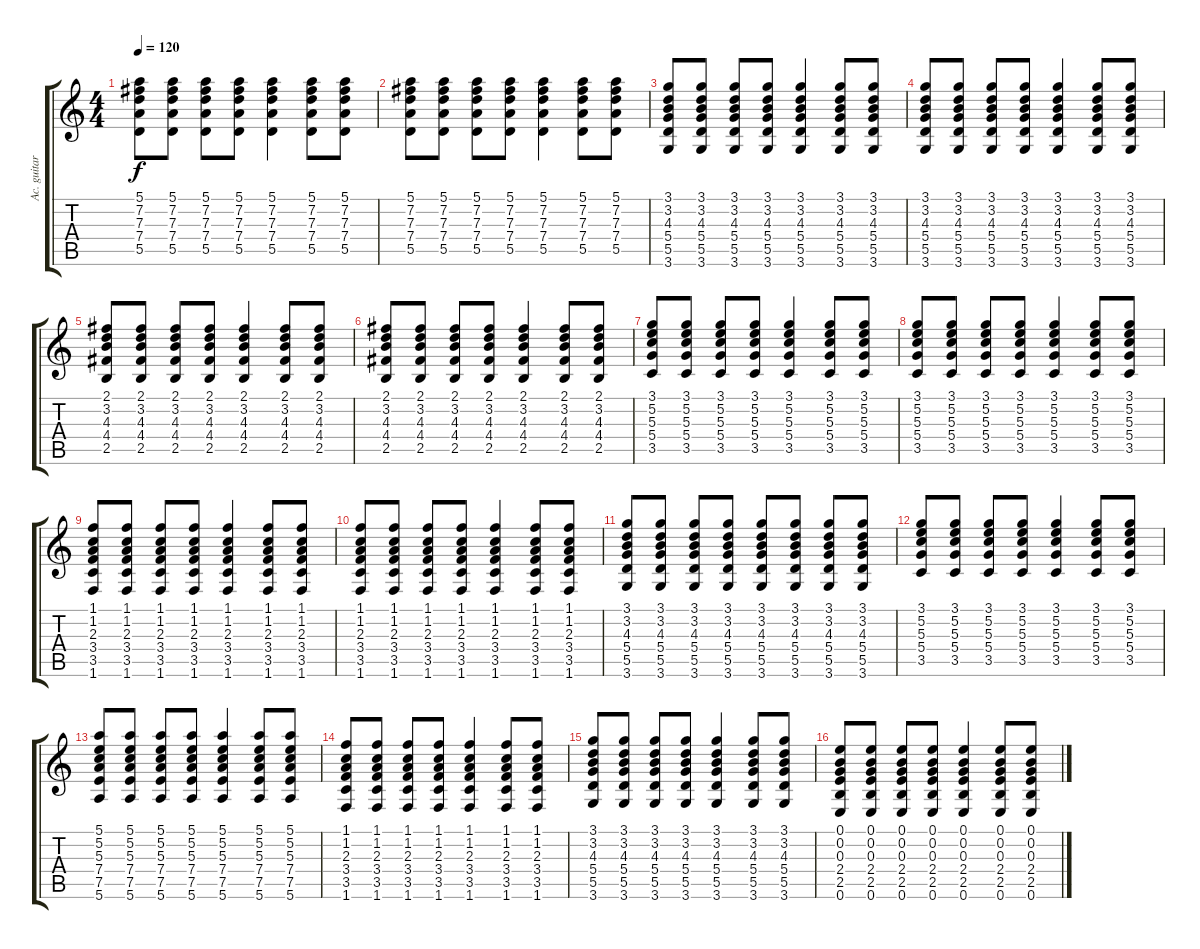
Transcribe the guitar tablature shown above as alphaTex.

\track ("Ac. guitar" "Ac. guitar") {instrument acousticguitarsteel}
\staff {score tabs}
\tuning (E4 B3 G3 D3 A2 E2) {hide}
\ts (4 4)
\tempo 120
\clef g2
\ks c
(5.1 7.2 7.3 7.4 5.5).8{dy f} (5.1 7.2 7.3 7.4 5.5).8 (5.1 7.2 7.3 7.4 5.5).8 (5.1 7.2 7.3 7.4 5.5).8 (5.1 7.2 7.3 7.4 5.5).4 (5.1 7.2 7.3 7.4 5.5).8 (5.1 7.2 7.3 7.4 5.5).8 |
(5.1 7.2 7.3 7.4 5.5).8 (5.1 7.2 7.3 7.4 5.5).8 (5.1 7.2 7.3 7.4 5.5).8 (5.1 7.2 7.3 7.4 5.5).8 (5.1 7.2 7.3 7.4 5.5).4 (5.1 7.2 7.3 7.4 5.5).8 (5.1 7.2 7.3 7.4 5.5).8 |
(3.1 3.2 4.3 5.4 5.5 3.6).8 (3.1 3.2 4.3 5.4 5.5 3.6).8 (3.1 3.2 4.3 5.4 5.5 3.6).8 (3.1 3.2 4.3 5.4 5.5 3.6).8 (3.1 3.2 4.3 5.4 5.5 3.6).4 (3.1 3.2 4.3 5.4 5.5 3.6).8 (3.1 3.2 4.3 5.4 5.5 3.6).8 |
(3.1 3.2 4.3 5.4 5.5 3.6).8 (3.1 3.2 4.3 5.4 5.5 3.6).8 (3.1 3.2 4.3 5.4 5.5 3.6).8 (3.1 3.2 4.3 5.4 5.5 3.6).8 (3.1 3.2 4.3 5.4 5.5 3.6).4 (3.1 3.2 4.3 5.4 5.5 3.6).8 (3.1 3.2 4.3 5.4 5.5 3.6).8 |
(2.1 3.2 4.3 4.4 2.5).8 (2.1 3.2 4.3 4.4 2.5).8 (2.1 3.2 4.3 4.4 2.5).8 (2.1 3.2 4.3 4.4 2.5).8 (2.1 3.2 4.3 4.4 2.5).4 (2.1 3.2 4.3 4.4 2.5).8 (2.1 3.2 4.3 4.4 2.5).8 |
(2.1 3.2 4.3 4.4 2.5).8 (2.1 3.2 4.3 4.4 2.5).8 (2.1 3.2 4.3 4.4 2.5).8 (2.1 3.2 4.3 4.4 2.5).8 (2.1 3.2 4.3 4.4 2.5).4 (2.1 3.2 4.3 4.4 2.5).8 (2.1 3.2 4.3 4.4 2.5).8 |
(3.1 5.2 5.3 5.4 3.5).8 (3.1 5.2 5.3 5.4 3.5).8 (3.1 5.2 5.3 5.4 3.5).8 (3.1 5.2 5.3 5.4 3.5).8 (3.1 5.2 5.3 5.4 3.5).4 (3.1 5.2 5.3 5.4 3.5).8 (3.1 5.2 5.3 5.4 3.5).8 |
(3.1 5.2 5.3 5.4 3.5).8 (3.1 5.2 5.3 5.4 3.5).8 (3.1 5.2 5.3 5.4 3.5).8 (3.1 5.2 5.3 5.4 3.5).8 (3.1 5.2 5.3 5.4 3.5).4 (3.1 5.2 5.3 5.4 3.5).8 (3.1 5.2 5.3 5.4 3.5).8 |
(1.1 1.2 2.3 3.4 3.5 1.6).8 (1.1 1.2 2.3 3.4 3.5 1.6).8 (1.1 1.2 2.3 3.4 3.5 1.6).8 (1.1 1.2 2.3 3.4 3.5 1.6).8 (1.1 1.2 2.3 3.4 3.5 1.6).4 (1.1 1.2 2.3 3.4 3.5 1.6).8 (1.1 1.2 2.3 3.4 3.5 1.6).8 |
(1.1 1.2 2.3 3.4 3.5 1.6).8 (1.1 1.2 2.3 3.4 3.5 1.6).8 (1.1 1.2 2.3 3.4 3.5 1.6).8 (1.1 1.2 2.3 3.4 3.5 1.6).8 (1.1 1.2 2.3 3.4 3.5 1.6).4 (1.1 1.2 2.3 3.4 3.5 1.6).8 (1.1 1.2 2.3 3.4 3.5 1.6).8 |
(3.1 3.2 4.3 5.4 5.5 3.6).8 (3.1 3.2 4.3 5.4 5.5 3.6).8 (3.1 3.2 4.3 5.4 5.5 3.6).8 (3.1 3.2 4.3 5.4 5.5 3.6).8 (3.1 3.2 4.3 5.4 5.5 3.6).8 (3.1 3.2 4.3 5.4 5.5 3.6).8 (3.1 3.2 4.3 5.4 5.5 3.6).8 (3.1 3.2 4.3 5.4 5.5 3.6).8 |
(3.1 5.2 5.3 5.4 3.5).8 (3.1 5.2 5.3 5.4 3.5).8 (3.1 5.2 5.3 5.4 3.5).8 (3.1 5.2 5.3 5.4 3.5).8 (3.1 5.2 5.3 5.4 3.5).4 (3.1 5.2 5.3 5.4 3.5).8 (3.1 5.2 5.3 5.4 3.5).8 |
(5.1 5.2 5.3 7.4 7.5 5.6).8 (5.1 5.2 5.3 7.4 7.5 5.6).8 (5.1 5.2 5.3 7.4 7.5 5.6).8 (5.1 5.2 5.3 7.4 7.5 5.6).8 (5.1 5.2 5.3 7.4 7.5 5.6).4 (5.1 5.2 5.3 7.4 7.5 5.6).8 (5.1 5.2 5.3 7.4 7.5 5.6).8 |
(1.1 1.2 2.3 3.4 3.5 1.6).8 (1.1 1.2 2.3 3.4 3.5 1.6).8 (1.1 1.2 2.3 3.4 3.5 1.6).8 (1.1 1.2 2.3 3.4 3.5 1.6).8 (1.1 1.2 2.3 3.4 3.5 1.6).4 (1.1 1.2 2.3 3.4 3.5 1.6).8 (1.1 1.2 2.3 3.4 3.5 1.6).8 |
(3.1 3.2 4.3 5.4 5.5 3.6).8 (3.1 3.2 4.3 5.4 5.5 3.6).8 (3.1 3.2 4.3 5.4 5.5 3.6).8 (3.1 3.2 4.3 5.4 5.5 3.6).8 (3.1 3.2 4.3 5.4 5.5 3.6).4 (3.1 3.2 4.3 5.4 5.5 3.6).8 (3.1 3.2 4.3 5.4 5.5 3.6).8 |
(0.1 0.2 0.3 2.4 2.5 0.6).8 (0.1 0.2 0.3 2.4 2.5 0.6).8 (0.1 0.2 0.3 2.4 2.5 0.6).8 (0.1 0.2 0.3 2.4 2.5 0.6).8 (0.1 0.2 0.3 2.4 2.5 0.6).4 (0.1 0.2 0.3 2.4 2.5 0.6).8 (0.1 0.2 0.3 2.4 2.5 0.6).8
